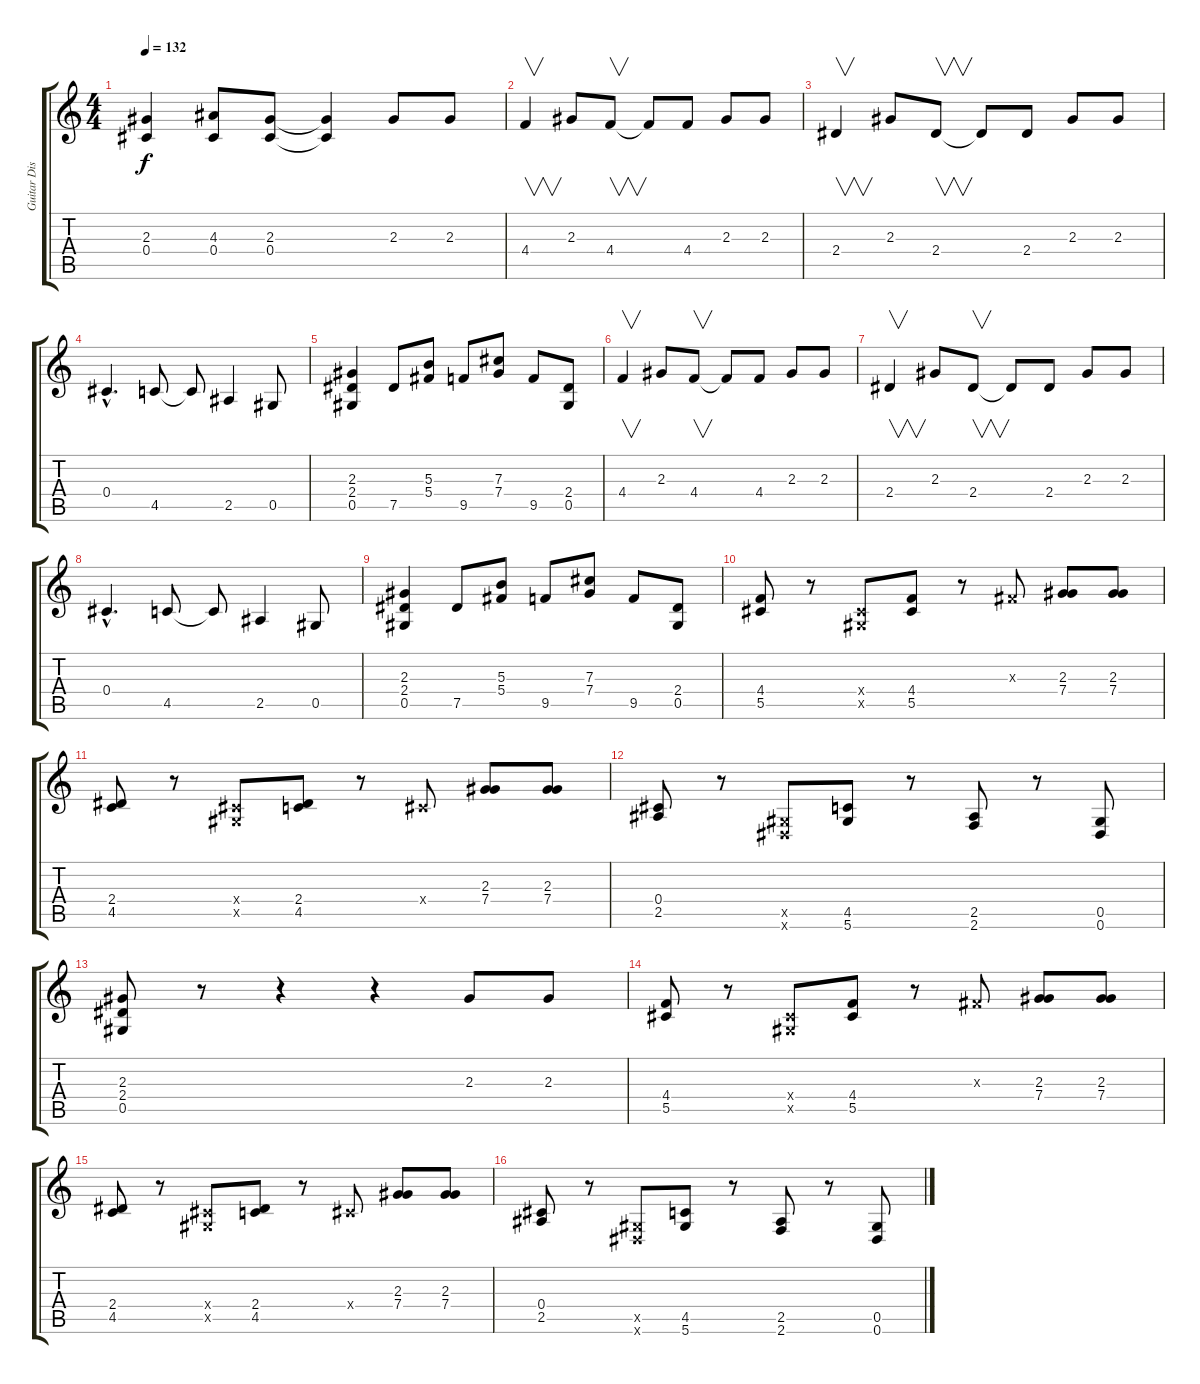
\track ("Guitar Disto" "Guitar Dis") {instrument distortionguitar}
\staff {score tabs}
\tuning (Eb4 Bb3 Gb3 Db3 Ab2 Eb2) {hide}
\ts (4 4)
\tempo 132
\clef g2
\ks c
(2.3{t} 0.4{t}).4{dy f} (4.3 0.4).8 (2.3 0.4).8 (2.3{t} 0.4{t}).4 2.3.8 2.3.8 |
4.4.4{v} 2.3.8 4.4.8{v} 4.4{t}.8 4.4.8 2.3.8 2.3.8 |
2.4.4{v} 2.3.8 2.4.8{v} 2.4{t}.8 2.4.8 2.3.8 2.3.8 |
0.4{hac}.4{d} 4.5.8 4.5{t}.8 2.5.4 0.5.8 |
(2.3 2.4 0.5).4 7.5.8 (5.3 5.4).8 9.5.8 (7.3 7.4).8 9.5.8 (2.4 0.5).8 |
4.4.4{v} 2.3.8 4.4.8{v} 4.4{t}.8 4.4.8 2.3.8 2.3.8 |
2.4.4{v} 2.3.8 2.4.8{v} 2.4{t}.8 2.4.8 2.3.8 2.3.8 |
0.4{hac}.4{d} 4.5.8 4.5{t}.8 2.5.4 0.5.8 |
(2.3 2.4 0.5).4 7.5.8 (5.3 5.4).8 9.5.8 (7.3 7.4).8 9.5.8 (2.4 0.5).8 |
(4.4 5.5).8{instrument electricguitarmuted} r.8 (0.4{x} 0.5{x}).8 (4.4 5.5).8 r.8 0.3{x}.8 (2.3 7.4).8 (2.3 7.4).8 |
(2.4 4.5).8 r.8 (0.4{x} 0.5{x}).8 (2.4 4.5).8 r.8 0.4{x}.8 (2.3 7.4).8 (2.3 7.4).8 |
(0.4 2.5).8 r.8 (0.5{x} 0.6{x}).8 (4.5 5.6).8 r.8 (2.5 2.6).8 r.8 (0.5 0.6).8 |
(2.3 2.4 0.5).8 r.8 r.4 r.4 2.3.8 2.3.8 |
(4.4 5.5).8{instrument electricguitarmuted} r.8 (0.4{x} 0.5{x}).8 (4.4 5.5).8 r.8 0.3{x}.8 (2.3 7.4).8 (2.3 7.4).8 |
(2.4 4.5).8 r.8 (0.4{x} 0.5{x}).8 (2.4 4.5).8 r.8 0.4{x}.8 (2.3 7.4).8 (2.3 7.4).8 |
(0.4 2.5).8 r.8 (0.5{x} 0.6{x}).8 (4.5 5.6).8 r.8 (2.5 2.6).8 r.8 (0.5 0.6).8
